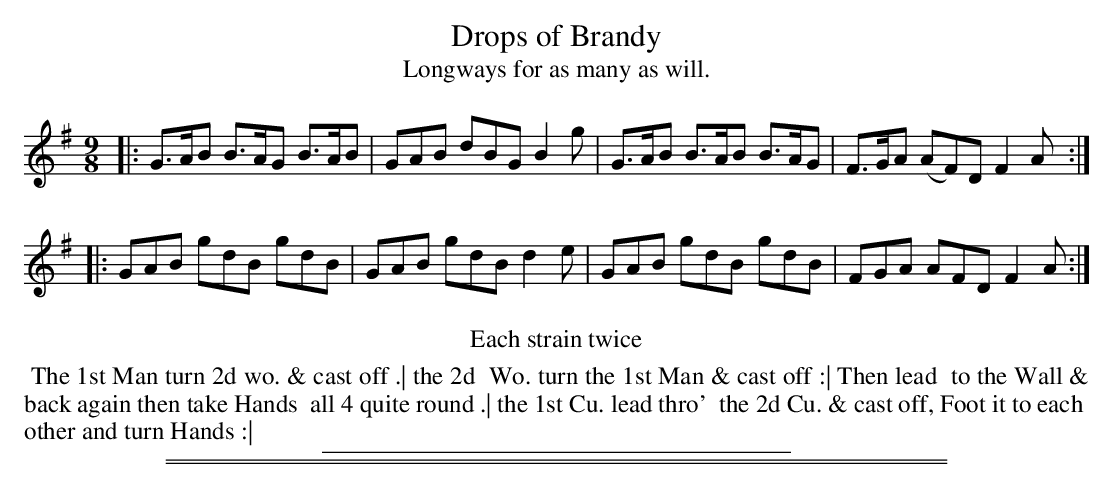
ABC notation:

X:1
T: Drops of Brandy
T: Longways for as many as will.
M: 9/8
L: 1/8
K: G
|:\
G>AB B>AG B>AB | GAB dBG B2g |\
G>AB B>AB B>AG | F>GA (AF)D F2A :|
|:\
GAB gdB gdB | GAB gdB d2e |\
GAB gdB gdB | FGA AFD F2A :|
